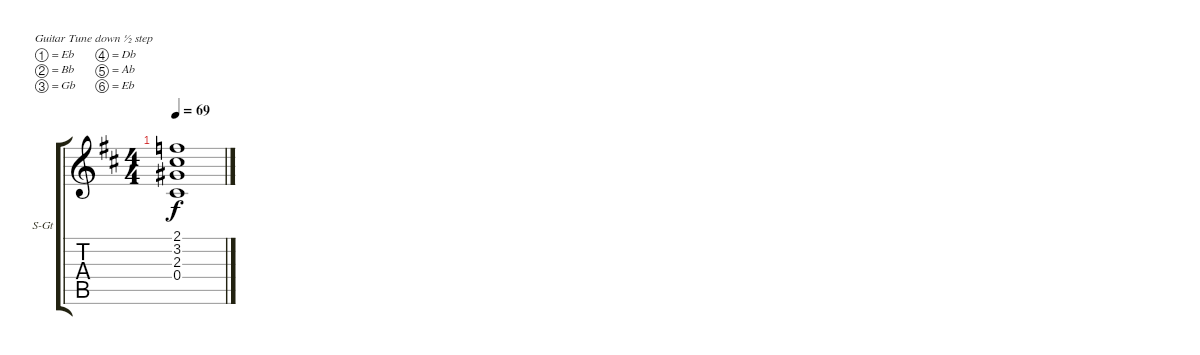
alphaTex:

\bracketExtendMode groupsimilarinstruments
\firstSystemTrackNameOrientation horizontal
\otherSystemsTrackNameOrientation horizontal
\track ("a2" "S-Gt") {instrument acousticguitarsteel}
\staff {score tabs}
\tuning (Eb4 Bb3 Gb3 Db3 Ab2 Eb2)
\ts (4 4)
\tempo 69
\clef g2
\ks d
(2.1{t} 3.2{t} 2.3{t} 0.4{t}).1{dy f}
